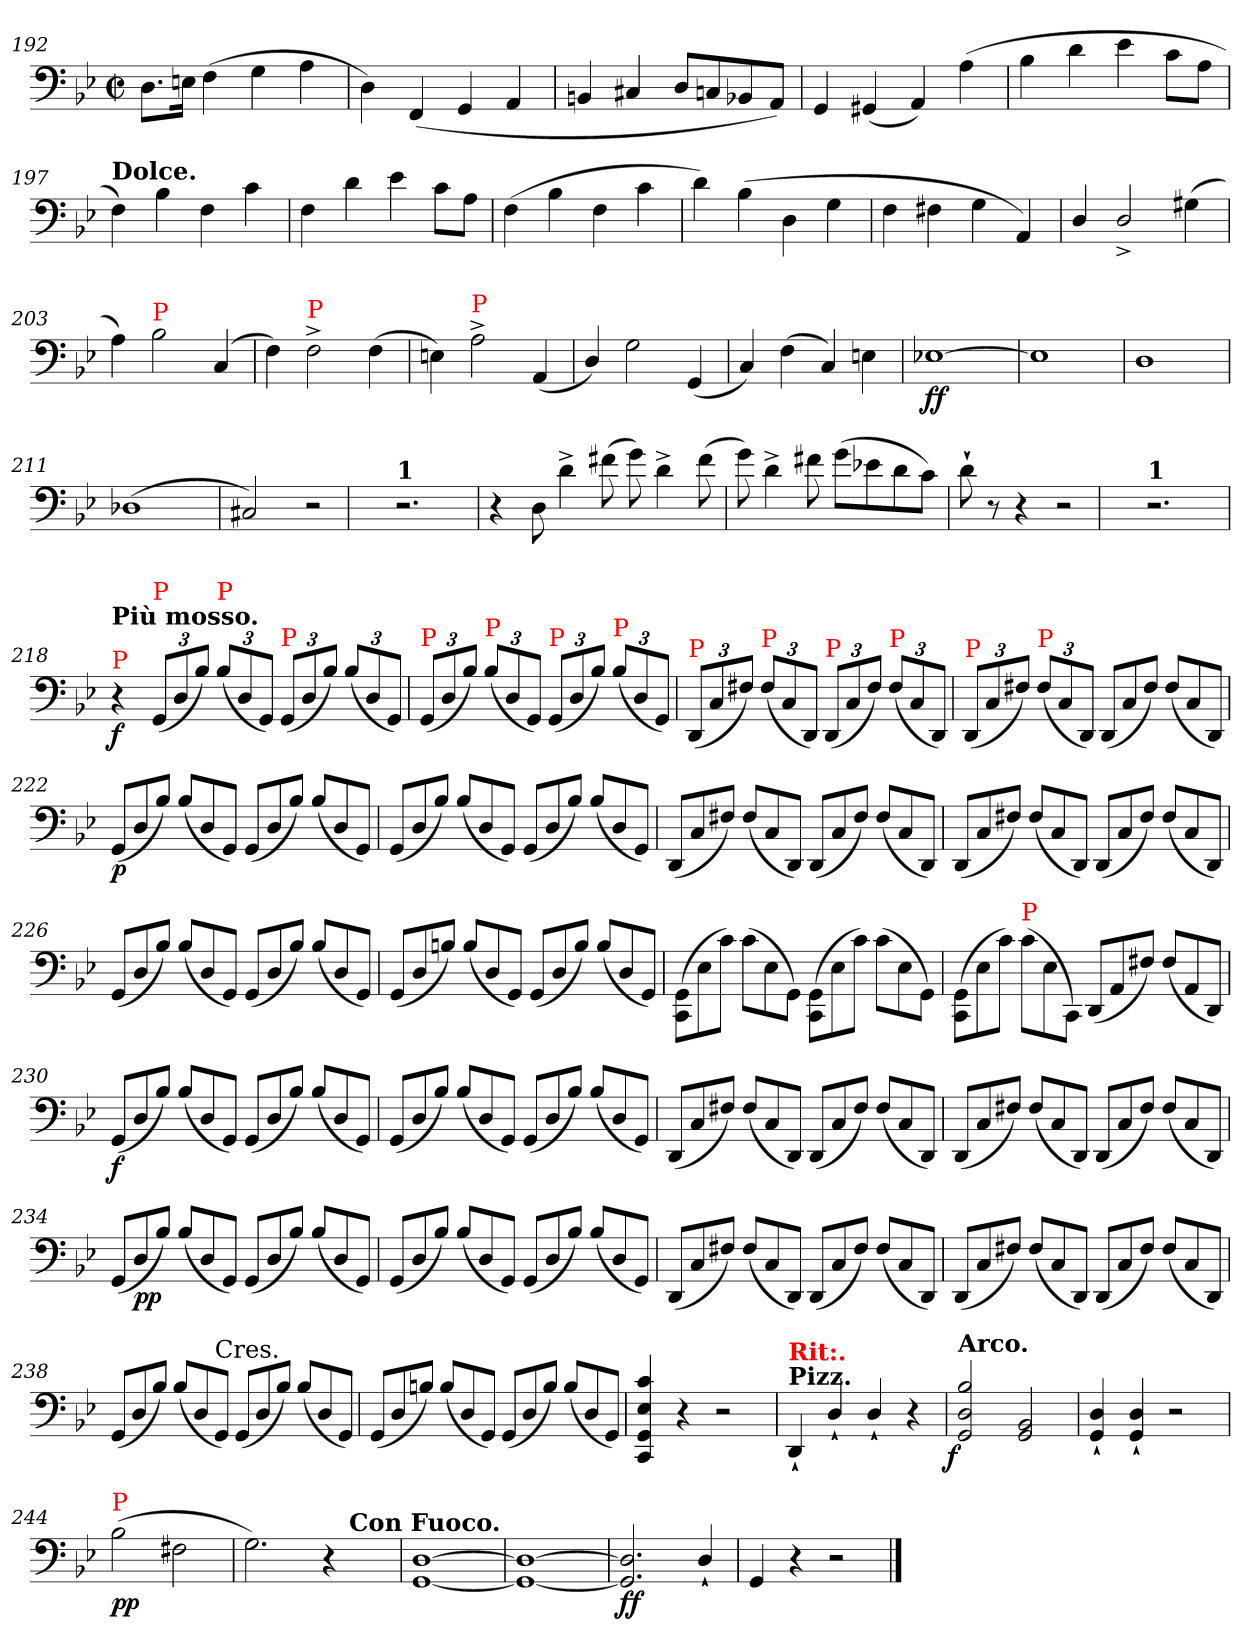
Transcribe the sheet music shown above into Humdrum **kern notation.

**kern	**dynam
*part1	*part1
*staff1	*staff1
*clefF4	*
*k[b-e-]	*
*g:	*
*M2/2	*
*met(c|)	*
=192	=192
8.DL	.
16EnJk	.
(>4F	.
4G	.
4A	.
=193	=193
4D)	.
(4FF	.
4GG	.
4AA	.
=194	=194
4BBn	.
4C#X	.
8DL	.
8Cn	.
8BB-X	.
8AAJ)	.
=195	=195
4GG	.
(<4GG#X	.
4AA)	.
(>4A	.
=196	=196
4B-	.
4d	.
4e-	.
8cL	.
8AJ	.
=197	=197
!LO:TX:a:B:t=Dolce.	!
4F)	.
4B-	.
4F	.
4c	.
=198	=198
4F	.
4d	.
4e-	.
8cL	.
8AJ	.
=199	=199
(>4F	.
4B-	.
4F	.
4c	.
=200	=200
4d)	.
(>4B-	.
4D	.
4G	.
=201	=201
4F	.
4F#X	.
4G	.
4AA/)	.
=202	=202
4D/	.
2D^</	.
(>4G#X	.
=203	=203
4A)	.
!LO:TX:a:color=red:t=P	!
2B-	.
(<4C	.
=204	=204
4F)	.
!LO:TX:a:color=red:t=P	!
2F^<	.
(>4F	.
=205	=205
4En)	.
!LO:TX:a:color=red:t=P	!
2A^<	.
(<4AA	.
=206	=206
4D/)	.
2G	.
(<4GG	.
=207	=207
4C)	.
(>4F	.
4C)	.
4En	.
=208	=208
[1E-X	ff
=209	=209
1E-]	.
=210	=210
1D	.
=211	=211
(<1D-X	.
=212	=212
2C#X)	.
!LO:N:vis=2	!
4r	.
=213	=213
4ryy	.
!LO:TX:a:B:t=1	!
2.r	.
=214	=214
4r	.
8D	.
4d^<	.
(>8f#X	.
8g)	.
4d^<	.
(>8f#	.
=215	=215
8g)	.
4d^<	.
8f#X	.
(>8gL	.
8e-X	.
8d	.
8cJ)	.
=216	=216
8d`>	.
8r	.
4r	.
!LO:N:vis=2	!
4r	.
=217	=217
4ryy	.
!LO:TX:a:B:t=1	!
2.r	.
=218	=218
!LO:TX:a:B:t=Più mosso.	!
!LO:TX:a:color=red:t=P	!
4r	f
*Xbrackettup	*
!LO:TX:a:color=red:t=P	!
(<12GG/L	.
12D	.
12B-J)	.
!LO:TX:a:color=red:t=P	!
(<12B-/L	.
12D	.
12GGJ)	.
!LO:TX:a:color=red:t=P	!
(<12GG/L	.
12D	.
12B-J)	.
(<12B-/L	.
12D	.
12GGJ)	.
=219	=219
!LO:TX:a:color=red:t=P	!
(<12GG/L	.
12D	.
12B-J)	.
!LO:TX:a:color=red:t=P	!
(<12B-/L	.
12D	.
12GGJ)	.
!LO:TX:a:color=red:t=P	!
(<12GG/L	.
12D	.
12B-J)	.
!LO:TX:a:color=red:t=P	!
(<12B-/L	.
12D	.
12GGJ)	.
=220	=220
!LO:TX:a:color=red:t=P	!
(<12DD/L	.
12C	.
12F#XJ)	.
!LO:TX:a:color=red:t=P	!
(<12F#/L	.
12C	.
12DDJ)	.
!LO:TX:a:color=red:t=P	!
(<12DD/L	.
12C	.
12F#J)	.
!LO:TX:a:color=red:t=P	!
(<12F#/L	.
12C	.
12DDJ)	.
=221	=221
!LO:TX:a:color=red:t=P	!
(<12DD/L	.
12C/	.
12F#X/J)	.
!LO:TX:a:color=red:t=P	!
(<12F#/L	.
12C/	.
12DD/J)	.
*Xtuplet	*
(<12DD/L	.
12C/	.
12F#/J)	.
(<12F#/L	.
12C/	.
12DD/J)	.
=222	=222
(<12GG/L	p
12D/	.
12B-/J)	.
(<12B-/L	.
12D/	.
12GG/J)	.
(<12GG/L	.
12D/	.
12B-/J)	.
(<12B-/L	.
12D/	.
12GG/J)	.
=223	=223
(<12GG/L	.
12D/	.
12B-/J)	.
(<12B-/L	.
12D/	.
12GG/J)	.
(<12GG/L	.
12D/	.
12B-/J)	.
(<12B-/L	.
12D/	.
12GG/J)	.
=224	=224
(<12DD/L	.
12C/	.
12F#X/J)	.
(<12F#/L	.
12C/	.
12DD/J)	.
(<12DD/L	.
12C/	.
12F#/J)	.
(<12F#/L	.
12C/	.
12DD/J)	.
=225	=225
(<12DD/L	.
12C/	.
12F#X/J)	.
(<12F#/L	.
12C/	.
12DD/J)	.
(<12DD/L	.
12C/	.
12F#/J)	.
(<12F#/L	.
12C/	.
12DD/J)	.
=226	=226
(<12GG/L	.
12D/	.
12B-/J)	.
(<12B-/L	.
12D/	.
12GG/J)	.
(<12GG/L	.
12D/	.
12B-/J)	.
(<12B-/L	.
12D/	.
12GG/J)	.
=227	=227
(<12GG/L	.
12D/	.
12Bn/J)	.
(<12B/L	.
12D/	.
12GG/J)	.
(<12GG/L	.
12D/	.
12B/J)	.
(<12B/L	.
12D/	.
12GG/J)	.
=228	=228
(>12GG/ 12CC/L	.
12E-\	.
12c\J)	.
(>12cL	.
12E-	.
12GGJ)	.
(>12GG/ 12CC/L	.
12E-\	.
12c\J)	.
(>12cL	.
12E-	.
12GGJ)	.
=229	=229
(>12GG/ 12CC/L	.
12E-\	.
12c\J)	.
!LO:TX:a:color=red:t=P	!
(>12c\L	.
12E-\	.
12CC/J)	.
(<12DD/L	.
12AA/	.
12F#X/J)	.
(<12F#/L	.
12AA/	.
12DD/J)	.
=230	=230
(<12GG/L	f
12D/	.
12B-/J)	.
(<12B-/L	.
12D/	.
12GG/J)	.
(<12GG/L	.
12D/	.
12B-/J)	.
(<12B-/L	.
12D/	.
12GG/J)	.
=231	=231
(<12GG/L	.
12D/	.
12B-/J)	.
(<12B-/L	.
12D/	.
12GG/J)	.
(<12GG/L	.
12D/	.
12B-/J)	.
(<12B-/L	.
12D/	.
12GG/J)	.
=232	=232
(<12DD/L	.
12C/	.
12F#X/J)	.
(<12F#/L	.
12C/	.
12DD/J)	.
(<12DD/L	.
12C/	.
12F#/J)	.
(<12F#/L	.
12C/	.
12DD/J)	.
=233	=233
(<12DD/L	.
12C/	.
12F#X/J)	.
(<12F#/L	.
12C/	.
12DD/J)	.
(<12DD/L	.
12C/	.
12F#/J)	.
(<12F#/L	.
12C/	.
12DD/J)	.
=234	=234
(<12GG/L	.
12D/	pp
12B-/J)	.
(<12B-/L	.
12D/	.
12GG/J)	.
(<12GG/L	.
12D/	.
12B-/J)	.
(<12B-/L	.
12D/	.
12GG/J)	.
=235	=235
(<12GG/L	.
12D/	.
12B-/J)	.
(<12B-/L	.
12D/	.
12GG/J)	.
(<12GG/L	.
12D/	.
12B-/J)	.
(<12B-/L	.
12D/	.
12GG/J)	.
=236	=236
(<12DD/L	.
12C/	.
12F#X/J)	.
(<12F#/L	.
12C/	.
12DD/J)	.
(<12DD/L	.
12C/	.
12F#/J)	.
(<12F#/L	.
12C/	.
12DD/J)	.
=237	=237
(<12DD/L	.
12C/	.
12F#X/J)	.
(<12F#/L	.
12C/	.
12DD/J)	.
(<12DD/L	.
12C/	.
12F#/J)	.
(<12F#/L	.
12C/	.
12DD/J)	.
=238	=238
(<12GG/L	.
12D/	.
12B-/J)	.
(<12B-/L	.
12D/	.
!LO:TX:t=Cres.	!
12GG/J)	.
(<12GG/L	.
12D/	.
12B-/J)	.
(<12B-/L	.
12D/	.
12GG/J)	.
=239	=239
(<12GG/L	.
12D	.
12BnJ)	.
(<12B/L	.
12D	.
12GGJ)	.
(<12GG/L	.
12D	.
12BJ)	.
(<12B/L	.
12D	.
12GGJ)	.
=240	=240
4c/ 4E-/ 4GG/ 4CC/	.
4r	.
2r	.
=241	=241
!LO:TX:a:B:t=Pizz.	!
!LO:TX:a:B:color=red:t=Rit&colon;.	!
4DD`<	.
4D`</	.
4D`</	.
4r	.
=242	=242
!LO:TX:a:B:t=Arco.	!
!	!LO:DY:rj
2B-/ 2D/ 2GG/	f
2BB-/ 2GG/	.
=243	=243
4D`< 4GG`<	.
4D`< 4GG`<	.
2r	.
=244	=244
!LO:TX:a:color=red:t=P	!
(>2B-	pp
2F#X	.
=245	=245
!LO:TX:a:color=red:t=P	!
*^	*
2.G)	2..ryy	.
4r	.	.
!	!LO:TX:a:B:t=Con Fuoco.	!
.	4ryy	.
8ryy	.	.
=246	=246	=246
!LO:TX:a:t=Cres.	!	!
!LO:TX:a:color=red:t=P	!	!
*v	*v	*
[1D [1GG	.
=247	=247
1D_ 1GG_	.
=248	=248
2.D] 2.GG]	ff
4D`</	.
=249	=249
4GG	.
4r	.
2r	.
==	==
*-	*-
